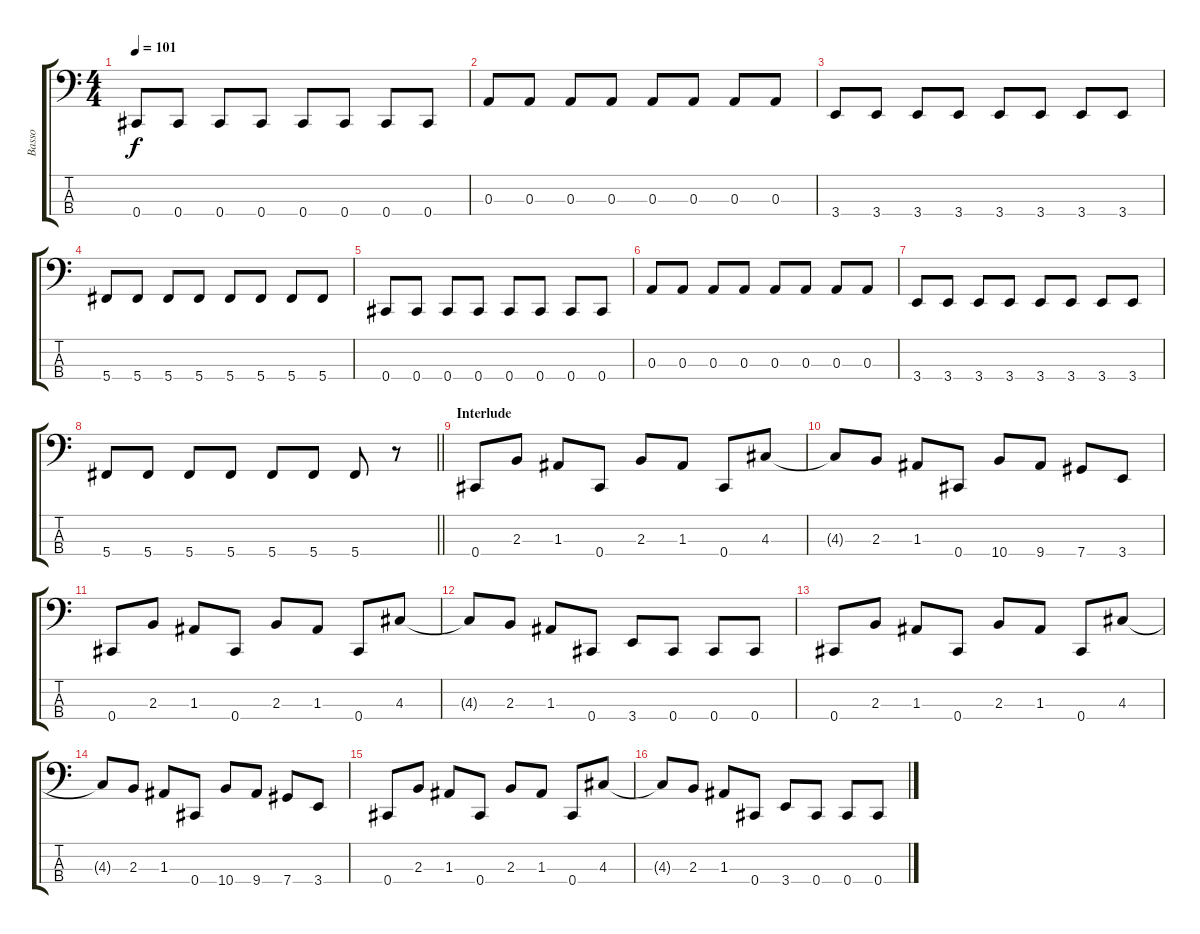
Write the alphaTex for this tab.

\track ("Basso" "Basso") {instrument electricbassfinger}
\staff {score tabs}
\tuning (G2 D2 A1 Db1) {hide}
\ts (4 4)
\tempo 101
\clef f4
\ks c
0.4.8{dy f} 0.4.8 0.4.8 0.4.8 0.4.8 0.4.8 0.4.8 0.4.8 |
0.3.8 0.3.8 0.3.8 0.3.8 0.3.8 0.3.8 0.3.8 0.3.8 |
3.4.8 3.4.8 3.4.8 3.4.8 3.4.8 3.4.8 3.4.8 3.4.8 |
5.4.8 5.4.8 5.4.8 5.4.8 5.4.8 5.4.8 5.4.8 5.4.8 |
0.4.8 0.4.8 0.4.8 0.4.8 0.4.8 0.4.8 0.4.8 0.4.8 |
0.3.8 0.3.8 0.3.8 0.3.8 0.3.8 0.3.8 0.3.8 0.3.8 |
3.4.8 3.4.8 3.4.8 3.4.8 3.4.8 3.4.8 3.4.8 3.4.8 |
\barLineRight lightlight
5.4.8 5.4.8 5.4.8 5.4.8 5.4.8 5.4.8 5.4.8 r.8 |
\section ("" "Interlude")
0.4.8 2.3.8 1.3.8 0.4.8 2.3.8 1.3.8 0.4.8 4.3.8 |
4.3{t}.8 2.3.8 1.3.8 0.4.8 10.4.8 9.4.8 7.4.8 3.4.8 |
0.4.8 2.3.8 1.3.8 0.4.8 2.3.8 1.3.8 0.4.8 4.3.8 |
4.3{t}.8 2.3.8 1.3.8 0.4.8 3.4.8 0.4.8 0.4.8 0.4.8 |
0.4.8 2.3.8 1.3.8 0.4.8 2.3.8 1.3.8 0.4.8 4.3.8 |
4.3{t}.8 2.3.8 1.3.8 0.4.8 10.4.8 9.4.8 7.4.8 3.4.8 |
0.4.8 2.3.8 1.3.8 0.4.8 2.3.8 1.3.8 0.4.8 4.3.8 |
4.3{t}.8 2.3.8 1.3.8 0.4.8 3.4.8 0.4.8 0.4.8 0.4.8
